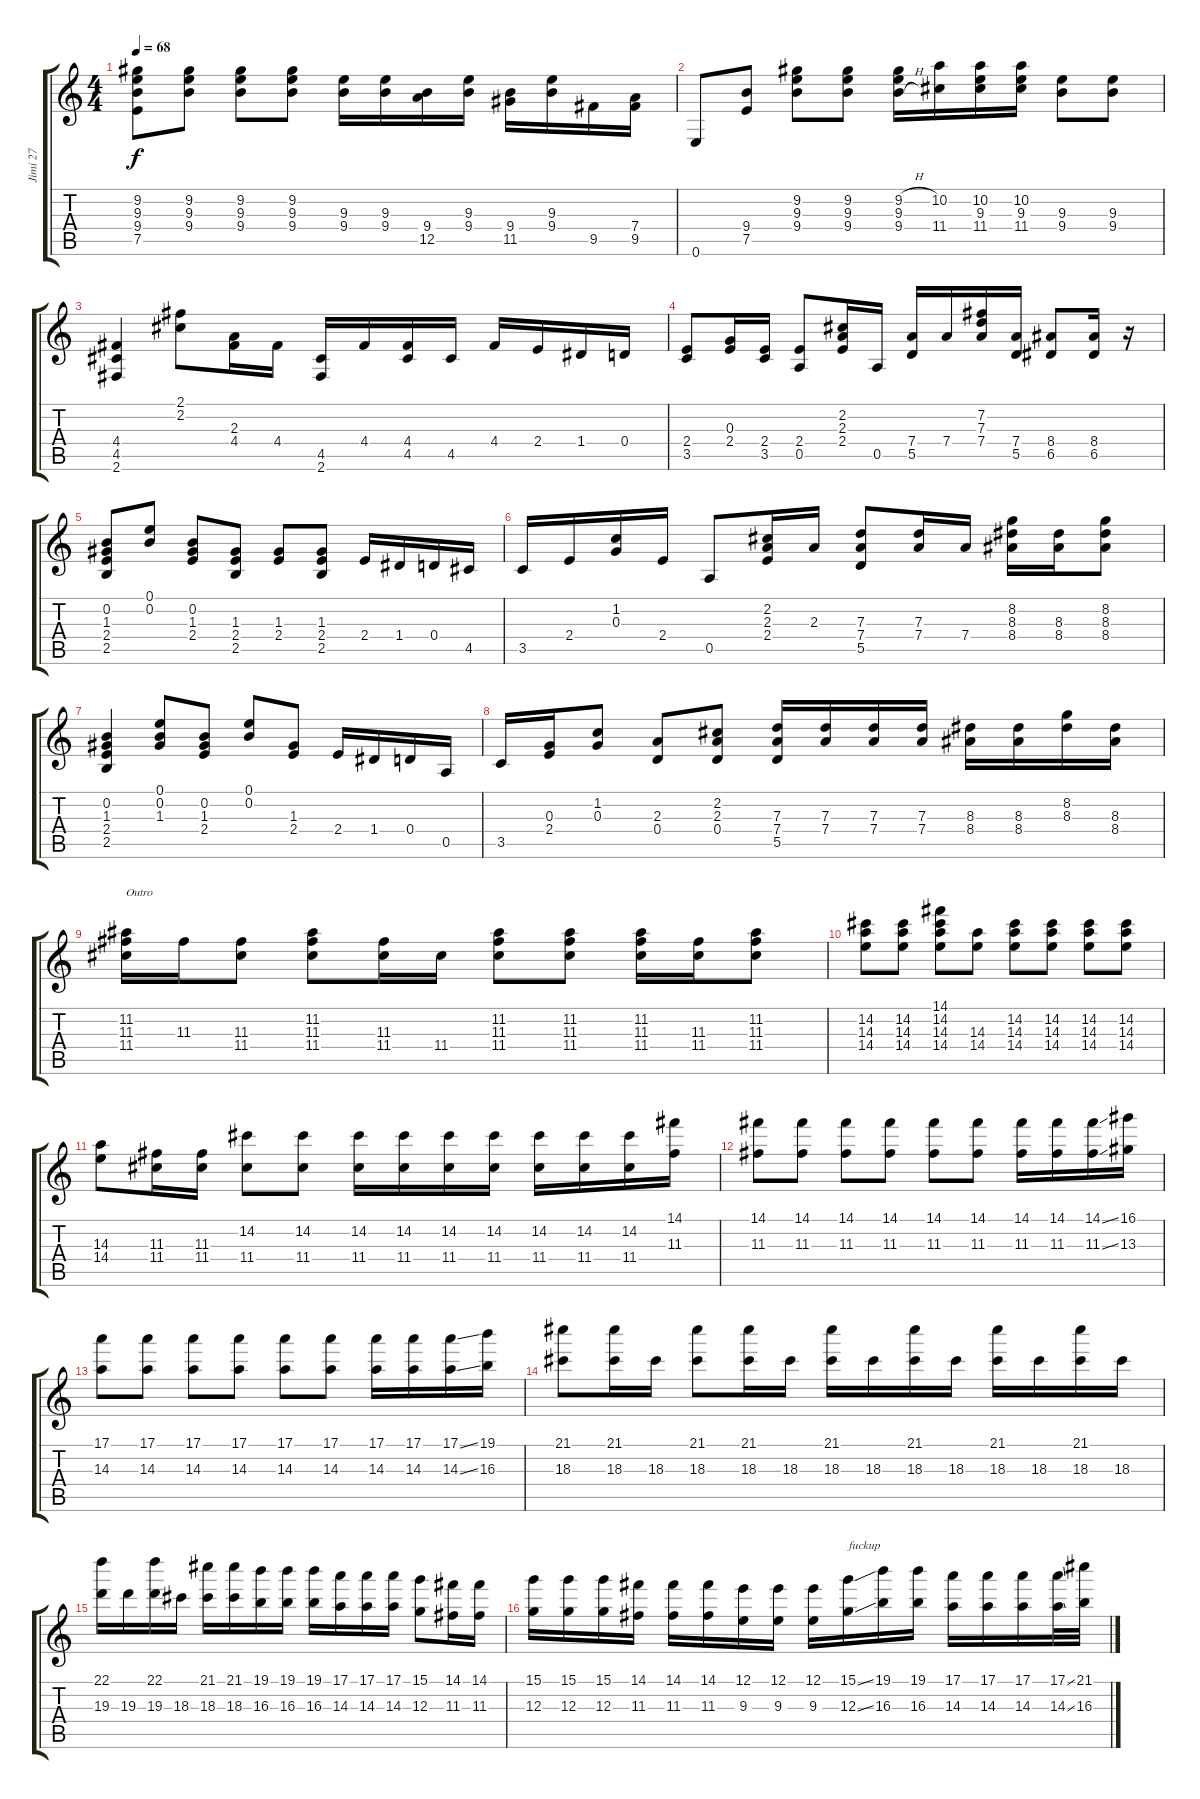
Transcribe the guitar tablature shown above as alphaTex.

\track ("Jimi 27" "Jimi 27") {instrument electricguitarclean}
\staff {score tabs}
\tuning (E4 B3 G3 D3 A2 E2) {hide}
\ts (4 4)
\tempo 68
\clef g2
\ks c
(9.2 9.3 9.4 7.5).8{dy f} (9.2 9.3 9.4).8 (9.2 9.3 9.4).8 (9.2 9.3 9.4).8 (9.3 9.4).16 (9.3 9.4).16 (9.4 12.5).16 (9.3 9.4).16 (9.4 11.5).16 (9.3 9.4).16 9.5.16 (7.4 9.5).16 |
0.6.8 (9.4 7.5).8 (9.2 9.3 9.4).8 (9.2 9.3 9.4).8 (9.2{h} 9.3 9.4{h}).16 (10.2 11.4).16 (10.2 9.3 11.4).16 (10.2 9.3 11.4).16 (9.3 9.4).8 (9.3 9.4).8 |
(4.4 4.5 2.6).4 (2.1 2.2).8 (2.3 4.4).16 4.4.16 (4.5 2.6).16 4.4.16 (4.4 4.5).16 4.5.16 4.4.16 2.4.16 1.4.16 0.4.16 |
(2.4 3.5).8 (0.3 2.4).16 (2.4 3.5).16 (2.4 0.5).8 (2.2 2.3 2.4).16 0.5.16 (7.4 5.5).16 7.4.16 (7.2 7.3 7.4).16 (7.4 5.5).16 (8.4 6.5).8 (8.4 6.5).16 r.16 |
(0.2 1.3 2.4 2.5).8 (0.1 0.2).8 (0.2 1.3 2.4).8 (1.3 2.4 2.5).8 (1.3 2.4).8 (1.3 2.4 2.5).8 2.4.16 1.4.16 0.4.16 4.5.16 |
3.5.16 2.4.16 (1.2 0.3).16 2.4.16 0.5.8 (2.2 2.3 2.4).16 2.3.16 (7.3 7.4 5.5).8 (7.3 7.4).16 7.4.16 (8.2 8.3 8.4).16 (8.3 8.4).16 (8.2 8.3 8.4).8 |
(0.2 1.3 2.4 2.5).4 (0.1 0.2 1.3).8 (0.2 1.3 2.4).8 (0.1 0.2).8 (1.3 2.4).8 2.4.16 1.4.16 0.4.16 0.5.16 |
3.5.16 (0.3 2.4).16 (1.2 0.3).8 (2.3 0.4).8 (2.2 2.3 0.4).8 (7.3 7.4 5.5).16 (7.3 7.4).16 (7.3 7.4).16 (7.3 7.4).16 (8.3 8.4).16 (8.3 8.4).16 (8.2 8.3).16 (8.3 8.4).16 |
(11.2 11.3 11.4).16{txt "Outro"} 11.3.16 (11.3 11.4).8 (11.2 11.3 11.4).8 (11.3 11.4).16 11.4.16 (11.2 11.3 11.4).8 (11.2 11.3 11.4).8 (11.2 11.3 11.4).16 (11.3 11.4).16 (11.2 11.3 11.4).8 |
(14.2 14.3 14.4).8 (14.2 14.3 14.4).8 (14.1 14.2 14.3 14.4).8 (14.3 14.4).8 (14.2 14.3 14.4).8 (14.2 14.3 14.4).8 (14.2 14.3 14.4).8 (14.2 14.3 14.4).8 |
(14.3 14.4).8 (11.3 11.4).16 (11.3 11.4).16 (14.2 11.4).8 (14.2 11.4).8 (14.2 11.4).16 (14.2 11.4).16 (14.2 11.4).16 (14.2 11.4).16 (14.2 11.4).16 (14.2 11.4).16 (14.2 11.4).16 (14.1 11.3).16 |
(14.1 11.3).8 (14.1 11.3).8 (14.1 11.3).8 (14.1 11.3).8 (14.1 11.3).8 (14.1 11.3).8 (14.1 11.3).16 (14.1 11.3).16 (14.1{ss} 11.3{ss}).16 (16.1 13.3).16 |
(17.1 14.3).8 (17.1 14.3).8 (17.1 14.3).8 (17.1 14.3).8 (17.1 14.3).8 (17.1 14.3).8 (17.1 14.3).16 (17.1 14.3).16 (17.1{ss} 14.3{ss}).16 (19.1 16.3).16 |
(21.1 18.3).8 (21.1 18.3).16 18.3.16 (21.1 18.3).8 (21.1 18.3).16 18.3.16 (21.1 18.3).16 18.3.16 (21.1 18.3).16 18.3.16 (21.1 18.3).16 18.3.16 (21.1 18.3).16 18.3.16 |
(22.1 19.3).16 19.3.16 (22.1 19.3).16 18.3.16 (21.1 18.3).16 (21.1 18.3).16 (19.1 16.3).16 (19.1 16.3).16 (19.1 16.3).16 (17.1 14.3).16 (17.1 14.3).16 (17.1 14.3).16 (15.1 12.3).8 (14.1 11.3).16 (14.1 11.3).16 |
(15.1 12.3).16 (15.1 12.3).16 (15.1 12.3).16 (14.1 11.3).16 (14.1 11.3).16 (14.1 11.3).16 (12.1 9.3).16 (12.1 9.3).16 (12.1 9.3).16 (15.1{ss} 12.3{ss}).16{txt "fuckup"} (19.1 16.3).16 (19.1 16.3).16 (17.1 14.3).16 (17.1 14.3).16 (17.1 14.3).16 (17.1{ss} 14.3{ss}).32 (21.1 16.3).32
